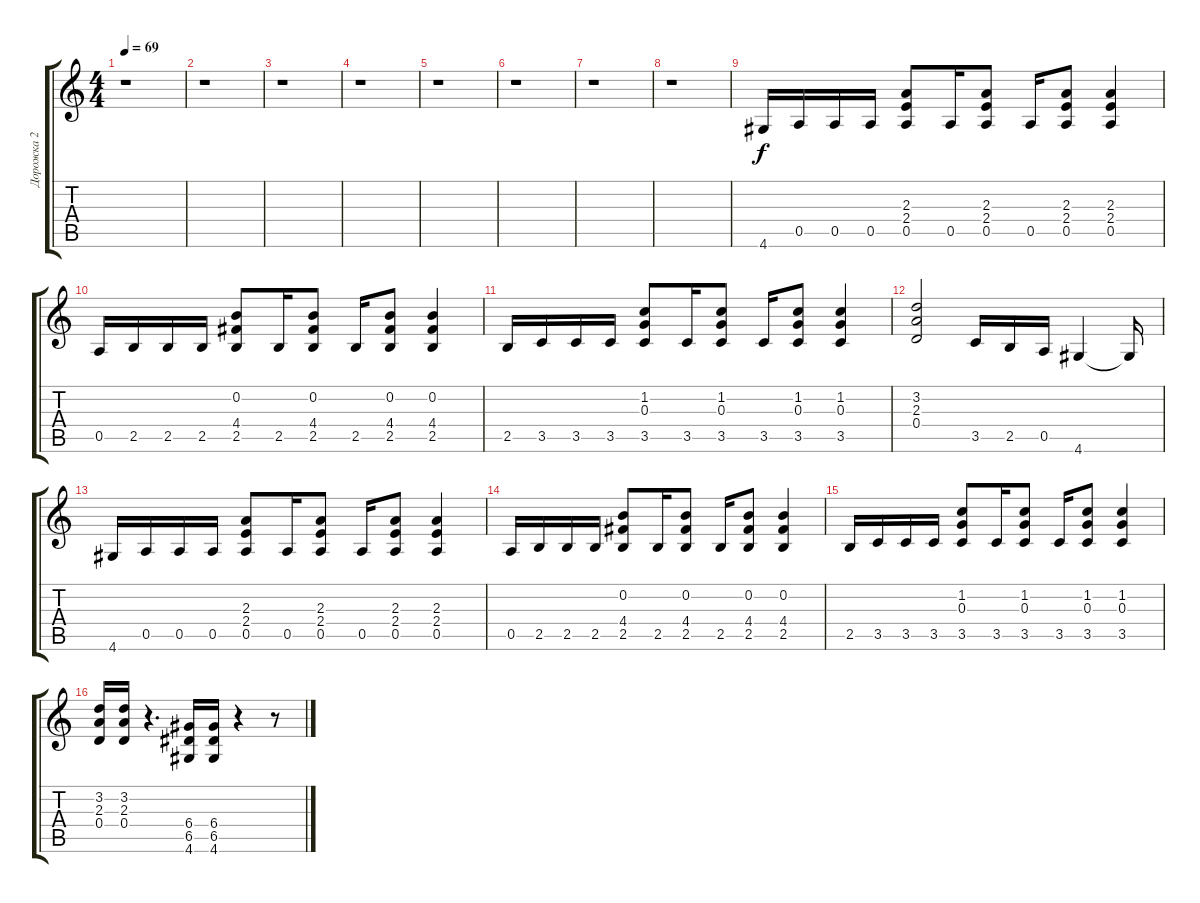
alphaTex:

\track ("Дорожка 2" "Дорожка 2") {instrument distortionguitar}
\staff {score tabs}
\tuning (E4 B3 G3 D3 A2 E2) {hide}
\ts (4 4)
\tempo 69
\clef g2
\ks c
r.1{dy f} |
r.1 |
r.1 |
r.1 |
r.1 |
r.1 |
r.1 |
r.1 |
4.6.16 0.5.16 0.5.16 0.5.16 (2.3 2.4 0.5).8 0.5.16 (2.3 2.4 0.5).8 0.5.16 (2.3 2.4 0.5).8 (2.3 2.4 0.5).4 |
0.5.16 2.5.16 2.5.16 2.5.16 (0.2 4.4 2.5).8 2.5.16 (0.2 4.4 2.5).8 2.5.16 (0.2 4.4 2.5).8 (0.2 4.4 2.5).4 |
2.5.16 3.5.16 3.5.16 3.5.16 (1.2 0.3 3.5).8 3.5.16 (1.2 0.3 3.5).8 3.5.16 (1.2 0.3 3.5).8 (1.2 0.3 3.5).4 |
(3.2 2.3 0.4).2 3.5.16 2.5.16 0.5.16 4.6.4 4.6{t}.16 |
4.6.16 0.5.16 0.5.16 0.5.16 (2.3 2.4 0.5).8 0.5.16 (2.3 2.4 0.5).8 0.5.16 (2.3 2.4 0.5).8 (2.3 2.4 0.5).4 |
0.5.16 2.5.16 2.5.16 2.5.16 (0.2 4.4 2.5).8 2.5.16 (0.2 4.4 2.5).8 2.5.16 (0.2 4.4 2.5).8 (0.2 4.4 2.5).4 |
2.5.16 3.5.16 3.5.16 3.5.16 (1.2 0.3 3.5).8 3.5.16 (1.2 0.3 3.5).8 3.5.16 (1.2 0.3 3.5).8 (1.2 0.3 3.5).4 |
(3.2 2.3 0.4).16 (3.2 2.3 0.4).16 r.4{d} (6.4 6.5 4.6).16 (6.4 6.5 4.6).16 r.4 r.8
